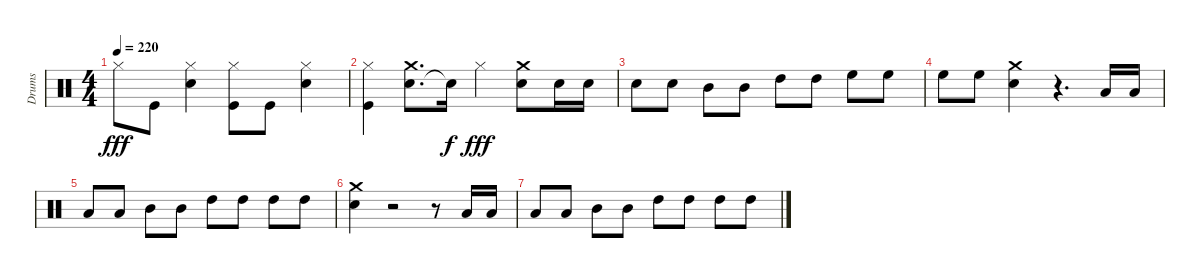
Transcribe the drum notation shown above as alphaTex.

\track ("Drums" "Drums") {instrument percussion}
\staff {score}
\articulation defaults
\ts (4 4)
\tempo 220
\clef neutral
\ks c "Hi-Hat (closed)".8{dy fff} "Kick (hit)".8
("Snare (hit) 2" "Hi-Hat (closed)").4 ("Kick (hit)" "Hi-Hat (closed)").8 "Kick (hit)".8 ("Snare (hit) 2" "Hi-Hat (closed)").4 |
("Kick (hit)" "Hi-Hat (closed)").4 ("Snare (hit) 2" "Crash medium (hit)").8{d} "Snare (hit)"{t}.16{dy f} "Hi-Hat (closed)".4{dy fff} ("Snare (hit) 2" "Crash medium (hit)").8 "Snare (hit) 2".16 "Snare (hit) 2".16 |
"Snare (hit) 2".8 "Snare (hit) 2".8 "Mid Tom (hit)".8 "Mid Tom (hit)".8 "High Tom (hit)".8 "High Tom (hit)".8 "High Floor Tom (hit)".8 "High Floor Tom (hit)".8 |
"High Floor Tom (hit)".8 "High Floor Tom (hit)".8 ("Snare (hit) 2" "Crash medium (hit)").4 r.4{d} "Low Tom (hit)".16 "Low Tom (hit)".16 |
"Low Tom (hit)".8 "Low Tom (hit)".8 "Mid Tom (hit)".8 "Mid Tom (hit)".8 "High Tom (hit)".8 "High Tom (hit)".8 "High Tom (hit)".8 "High Tom (hit)".8 |
("Snare (hit) 2" "Crash medium (hit)").4 r.2 r.8 "Low Tom (hit)".16 "Low Tom (hit)".16 |
"Low Tom (hit)".8 "Low Tom (hit)".8 "Mid Tom (hit)".8 "Mid Tom (hit)".8 "High Tom (hit)".8 "High Tom (hit)".8 "High Tom (hit)".8 "High Tom (hit)".8
